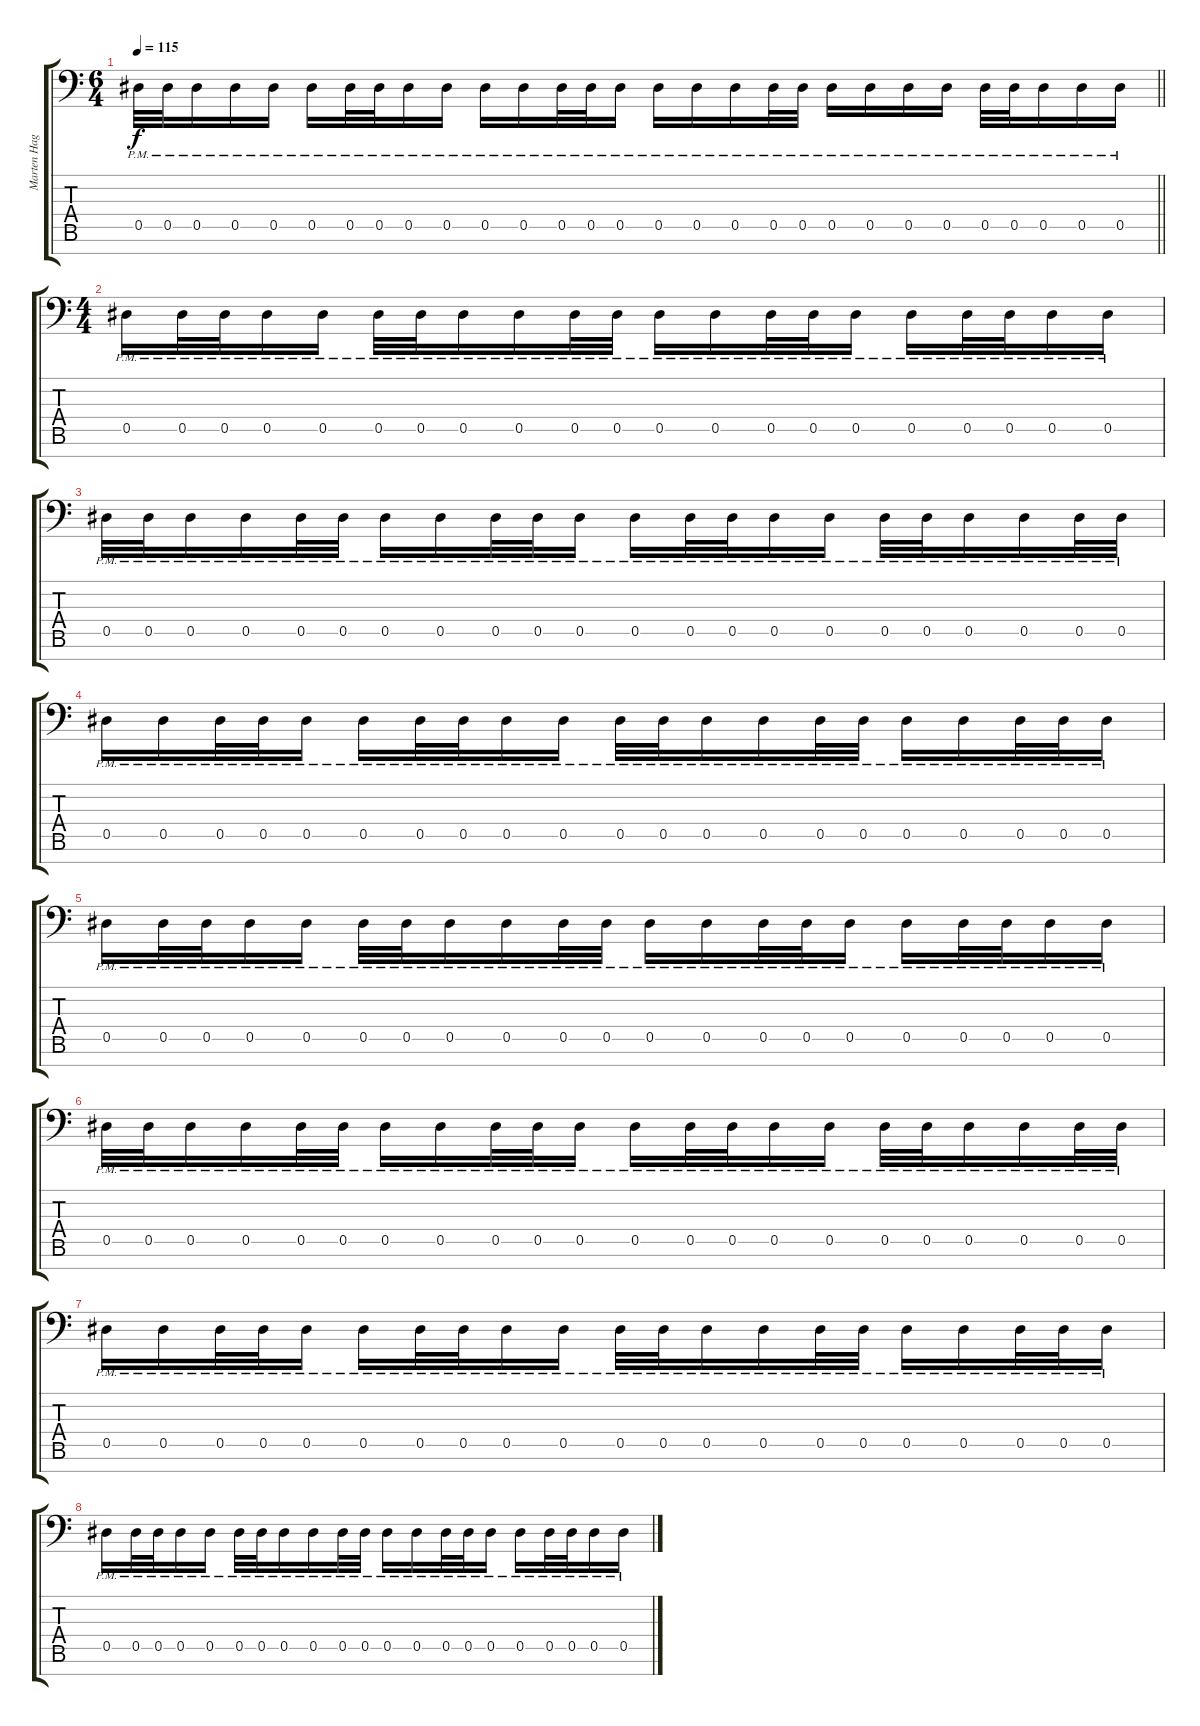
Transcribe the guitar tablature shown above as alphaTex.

\track ("Marten Hagstrom" "Marten Hag") {instrument distortionguitar}
\staff {score tabs}
\tuning (Bb3 Gb3 Db3 Ab2 Eb2 Bb1 F1) {hide}
\ts (6 4)
\tempo 115
\clef f4
\barLineRight lightlight
\ks c
0.5{pm}.32{dy f} 0.5{pm}.32 0.5{pm}.16 0.5{pm}.16 0.5{pm}.16 0.5{pm}.16 0.5{pm}.32 0.5{pm}.32 0.5{pm}.16 0.5{pm}.16 0.5{pm}.16 0.5{pm}.16 0.5{pm}.32 0.5{pm}.32 0.5{pm}.16 0.5{pm}.16 0.5{pm}.16 0.5{pm}.16 0.5{pm}.32 0.5{pm}.32 0.5{pm}.16 0.5{pm}.16 0.5{pm}.16 0.5{pm}.16 0.5{pm}.32 0.5{pm}.32 0.5{pm}.16 0.5{pm}.16 0.5{pm}.16 |
\ts (4 4)
0.5{pm}.16 0.5{pm}.32 0.5{pm}.32 0.5{pm}.16 0.5{pm}.16 0.5{pm}.32 0.5{pm}.32 0.5{pm}.16 0.5{pm}.16 0.5{pm}.32 0.5{pm}.32 0.5{pm}.16 0.5{pm}.16 0.5{pm}.32 0.5{pm}.32 0.5{pm}.16 0.5{pm}.16 0.5{pm}.32 0.5{pm}.32 0.5{pm}.16 0.5{pm}.16 |
0.5{pm}.32 0.5{pm}.32 0.5{pm}.16 0.5{pm}.16 0.5{pm}.32 0.5{pm}.32 0.5{pm}.16 0.5{pm}.16 0.5{pm}.32 0.5{pm}.32 0.5{pm}.16 0.5{pm}.16 0.5{pm}.32 0.5{pm}.32 0.5{pm}.16 0.5{pm}.16 0.5{pm}.32 0.5{pm}.32 0.5{pm}.16 0.5{pm}.16 0.5{pm}.32 0.5{pm}.32 |
0.5{pm}.16 0.5{pm}.16 0.5{pm}.32 0.5{pm}.32 0.5{pm}.16 0.5{pm}.16 0.5{pm}.32 0.5{pm}.32 0.5{pm}.16 0.5{pm}.16 0.5{pm}.32 0.5{pm}.32 0.5{pm}.16 0.5{pm}.16 0.5{pm}.32 0.5{pm}.32 0.5{pm}.16 0.5{pm}.16 0.5{pm}.32 0.5{pm}.32 0.5{pm}.16 |
0.5{pm}.16 0.5{pm}.32 0.5{pm}.32 0.5{pm}.16 0.5{pm}.16 0.5{pm}.32 0.5{pm}.32 0.5{pm}.16 0.5{pm}.16 0.5{pm}.32 0.5{pm}.32 0.5{pm}.16 0.5{pm}.16 0.5{pm}.32 0.5{pm}.32 0.5{pm}.16 0.5{pm}.16 0.5{pm}.32 0.5{pm}.32 0.5{pm}.16 0.5{pm}.16 |
0.5{pm}.32 0.5{pm}.32 0.5{pm}.16 0.5{pm}.16 0.5{pm}.32 0.5{pm}.32 0.5{pm}.16 0.5{pm}.16 0.5{pm}.32 0.5{pm}.32 0.5{pm}.16 0.5{pm}.16 0.5{pm}.32 0.5{pm}.32 0.5{pm}.16 0.5{pm}.16 0.5{pm}.32 0.5{pm}.32 0.5{pm}.16 0.5{pm}.16 0.5{pm}.32 0.5{pm}.32 |
0.5{pm}.16 0.5{pm}.16 0.5{pm}.32 0.5{pm}.32 0.5{pm}.16 0.5{pm}.16 0.5{pm}.32 0.5{pm}.32 0.5{pm}.16 0.5{pm}.16 0.5{pm}.32 0.5{pm}.32 0.5{pm}.16 0.5{pm}.16 0.5{pm}.32 0.5{pm}.32 0.5{pm}.16 0.5{pm}.16 0.5{pm}.32 0.5{pm}.32 0.5{pm}.16 |
0.5{pm}.16 0.5{pm}.32 0.5{pm}.32 0.5{pm}.16 0.5{pm}.16 0.5{pm}.32 0.5{pm}.32 0.5{pm}.16 0.5{pm}.16 0.5{pm}.32 0.5{pm}.32 0.5{pm}.16 0.5{pm}.16 0.5{pm}.32 0.5{pm}.32 0.5{pm}.16 0.5{pm}.16 0.5{pm}.32 0.5{pm}.32 0.5{pm}.16 0.5{pm}.16
